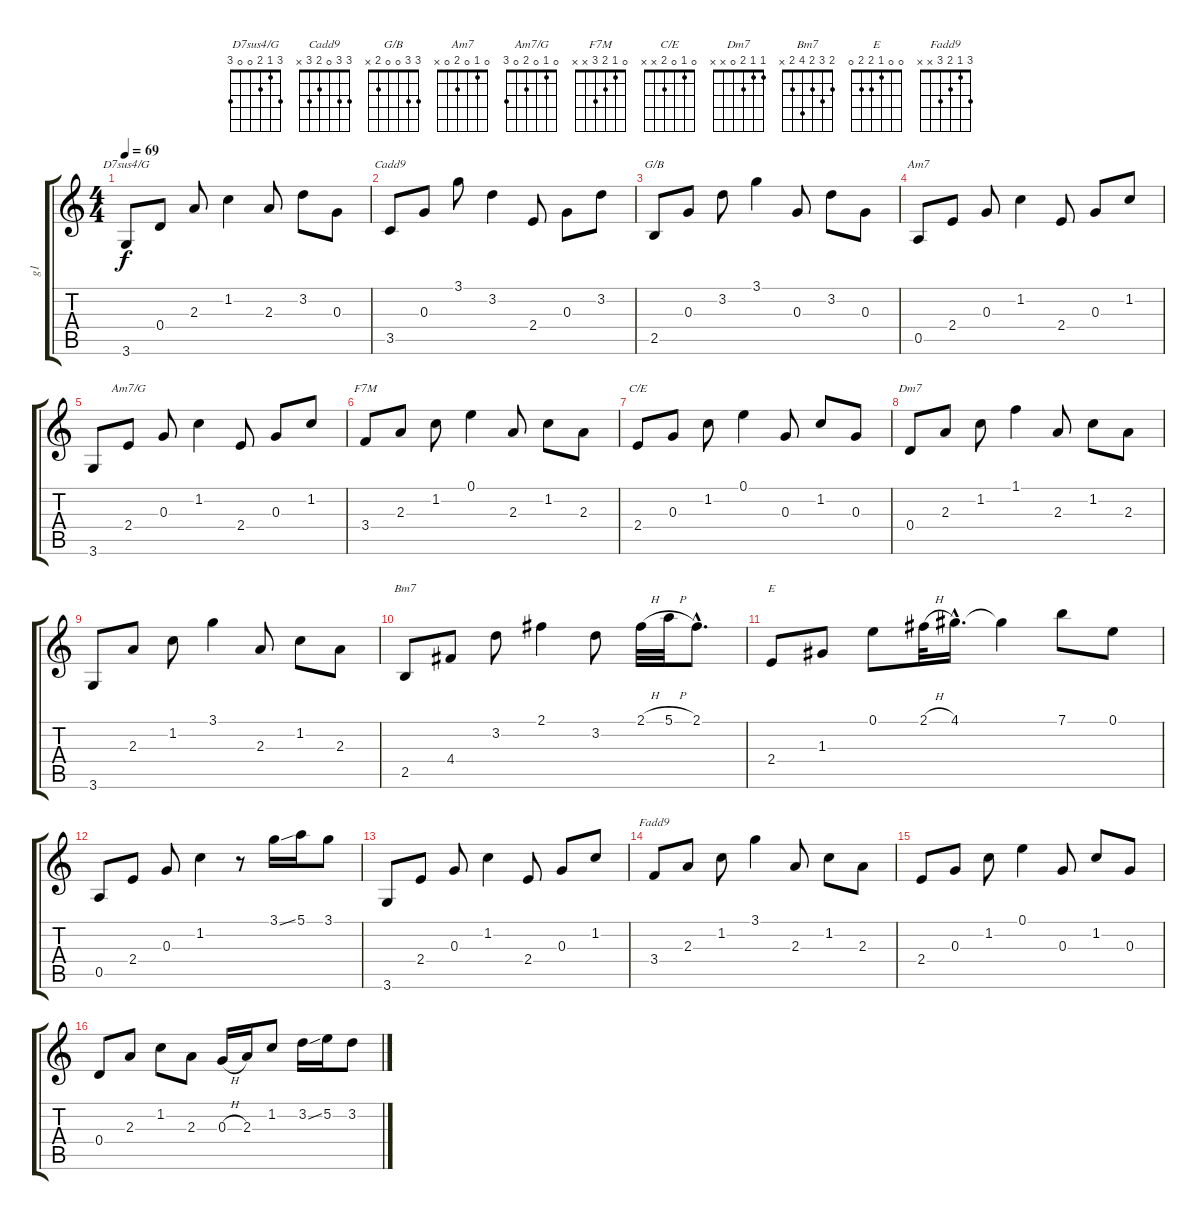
\track ("g1" "g1") {instrument acousticguitarsteel}
\staff {score tabs}
\tuning (E4 B3 G3 D3 A2 E2) {hide}
\chord ("D7sus4/G" 3 1 2 0 0 3)
\chord ("Cadd9" 3 3 0 2 3 x)
\chord ("G/B" 3 3 0 0 2 x)
\chord ("Am7" 0 1 0 2 0 x)
\chord ("Am7/G" 0 1 0 2 0 3)
\chord ("F7M" 0 1 2 3 x x)
\chord ("C/E" 0 1 0 2 x x)
\chord ("Dm7" 1 1 2 0 x x)
\chord ("Bm7" 2 3 2 4 2 x)
\chord ("E" 0 0 1 2 2 0)
\chord ("Fadd9" 3 1 2 3 x x)
\ts (4 4)
\tempo 69
\clef g2
\ks c
3.6.8{ch "D7sus4/G" dy f} 0.4.8 2.3.8 1.2.4 2.3.8 3.2.8 0.3.8 |
3.5.8{ch "Cadd9"} 0.3.8 3.1.8 3.2.4 2.4.8 0.3.8 3.2.8 |
2.5.8{ch "G/B"} 0.3.8 3.2.8 3.1.4 0.3.8 3.2.8 0.3.8 |
0.5.8{ch "Am7"} 2.4.8 0.3.8 1.2.4 2.4.8 0.3.8 1.2.8 |
3.6.8 2.4.8{ch "Am7/G"} 0.3.8 1.2.4 2.4.8 0.3.8 1.2.8 |
3.4.8{ch "F7M"} 2.3.8 1.2.8 0.1.4 2.3.8 1.2.8 2.3.8 |
2.4.8{ch "C/E"} 0.3.8 1.2.8 0.1.4 0.3.8 1.2.8 0.3.8 |
0.4.8{ch "Dm7"} 2.3.8 1.2.8 1.1.4 2.3.8 1.2.8 2.3.8 |
3.6.8 2.3.8 1.2.8 3.1.4 2.3.8 1.2.8 2.3.8 |
2.5.8{ch "Bm7"} 4.4.8 3.2.8 2.1.4 3.2.8 2.1{h}.32 5.1{h}.32 2.1{hac}.8{d} |
2.4.8{ch "E"} 1.3.8 0.1.8 2.1{h}.32 4.1{hac}.16{d} 4.1{t}.4 7.1.8 0.1.8 |
0.5.8 2.4.8 0.3.8 1.2.4 r.8 3.1{ss}.16 5.1.16 3.1.8 |
3.6.8 2.4.8 0.3.8 1.2.4 2.4.8 0.3.8 1.2.8 |
3.4.8{ch "Fadd9"} 2.3.8 1.2.8 3.1.4 2.3.8 1.2.8 2.3.8 |
2.4.8 0.3.8 1.2.8 0.1.4 0.3.8 1.2.8 0.3.8 |
0.4.8 2.3.8 1.2.8 2.3.8 0.3{h}.16 2.3.16 1.2.8 3.2{ss}.16 5.2.16 3.2.8
